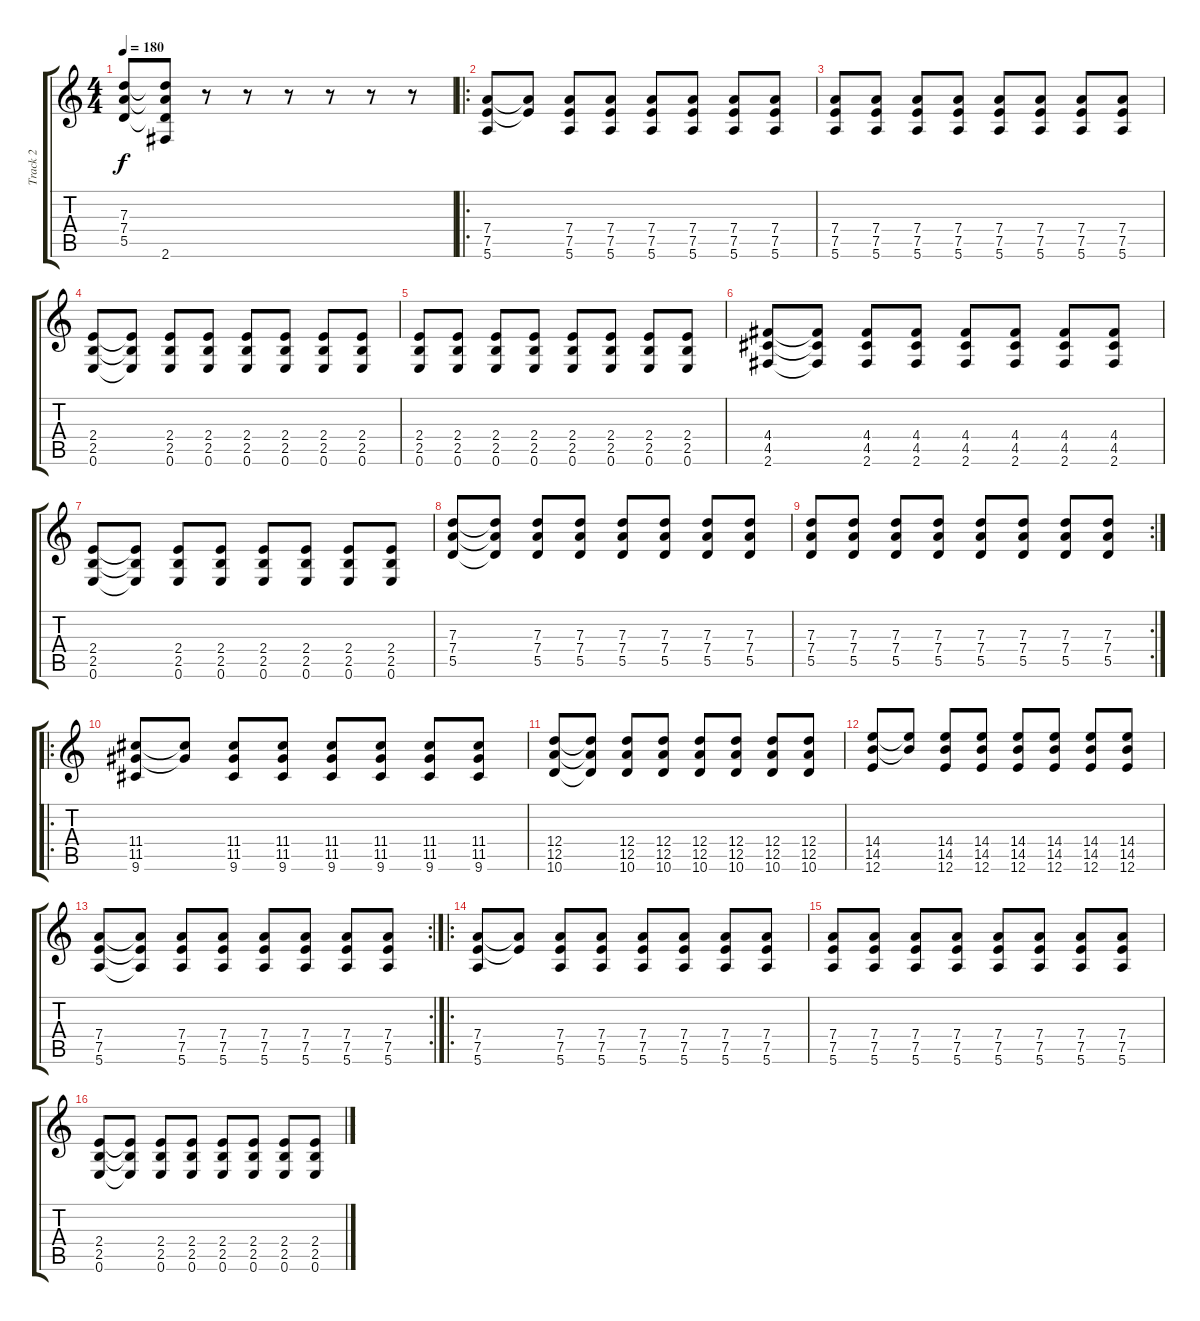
\track ("Track 2" "Track 2") {instrument distortionguitar}
\staff {score tabs}
\tuning (E4 B3 G3 D3 A2 E2) {hide}
\ts (4 4)
\tempo 180
\clef g2
\ks c
(7.3 7.4 5.5).8{dy f} (7.3{t} 7.4{t} 5.5{t} 2.6{t}).8 r.8 r.8 r.8 r.8 r.8 r.8 |
\ro
(7.4 7.5 5.6).8 (7.4{t} 7.5{t}).8 (7.4 7.5 5.6).8 (7.4 7.5 5.6).8 (7.4 7.5 5.6).8 (7.4 7.5 5.6).8 (7.4 7.5 5.6).8 (7.4 7.5 5.6).8 |
(7.4 7.5 5.6).8 (7.4 7.5 5.6).8 (7.4 7.5 5.6).8 (7.4 7.5 5.6).8 (7.4 7.5 5.6).8 (7.4 7.5 5.6).8 (7.4 7.5 5.6).8 (7.4 7.5 5.6).8 |
(2.4 2.5 0.6).8 (2.4{t} 2.5{t} 0.6{t}).8 (2.4 2.5 0.6).8 (2.4 2.5 0.6).8 (2.4 2.5 0.6).8 (2.4 2.5 0.6).8 (2.4 2.5 0.6).8 (2.4 2.5 0.6).8 |
(2.4 2.5 0.6).8 (2.4 2.5 0.6).8 (2.4 2.5 0.6).8 (2.4 2.5 0.6).8 (2.4 2.5 0.6).8 (2.4 2.5 0.6).8 (2.4 2.5 0.6).8 (2.4 2.5 0.6).8 |
(4.4 4.5 2.6).8 (4.4{t} 4.5{t} 2.6{t}).8 (4.4 4.5 2.6).8 (4.4 4.5 2.6).8 (4.4 4.5 2.6).8 (4.4 4.5 2.6).8 (4.4 4.5 2.6).8 (4.4 4.5 2.6).8 |
(2.4 2.5 0.6).8 (2.4{t} 2.5{t} 0.6{t}).8 (2.4 2.5 0.6).8 (2.4 2.5 0.6).8 (2.4 2.5 0.6).8 (2.4 2.5 0.6).8 (2.4 2.5 0.6).8 (2.4 2.5 0.6).8 |
(7.3 7.4 5.5).8 (7.3{t} 7.4{t} 5.5{t}).8 (7.3 7.4 5.5).8 (7.3 7.4 5.5).8 (7.3 7.4 5.5).8 (7.3 7.4 5.5).8 (7.3 7.4 5.5).8 (7.3 7.4 5.5).8 |
\rc 2
(7.3 7.4 5.5).8 (7.3 7.4 5.5).8 (7.3 7.4 5.5).8 (7.3 7.4 5.5).8 (7.3 7.4 5.5).8 (7.3 7.4 5.5).8 (7.3 7.4 5.5).8 (7.3 7.4 5.5).8 |
\ro
(11.4 11.5 9.6).8 (11.4{t} 11.5{t}).8 (11.4 11.5 9.6).8 (11.4 11.5 9.6).8 (11.4 11.5 9.6).8 (11.4 11.5 9.6).8 (11.4 11.5 9.6).8 (11.4 11.5 9.6).8 |
(12.4 12.5 10.6).8 (12.4{t} 12.5{t} 10.6{t}).8 (12.4 12.5 10.6).8 (12.4 12.5 10.6).8 (12.4 12.5 10.6).8 (12.4 12.5 10.6).8 (12.4 12.5 10.6).8 (12.4 12.5 10.6).8 |
(14.4 14.5 12.6).8 (14.4{t} 14.5{t}).8 (14.4 14.5 12.6).8 (14.4 14.5 12.6).8 (14.4 14.5 12.6).8 (14.4 14.5 12.6).8 (14.4 14.5 12.6).8 (14.4 14.5 12.6).8 |
\rc 2
(7.4 7.5 5.6).8 (7.4{t} 7.5{t} 5.6{t}).8 (7.4 7.5 5.6).8 (7.4 7.5 5.6).8 (7.4 7.5 5.6).8 (7.4 7.5 5.6).8 (7.4 7.5 5.6).8 (7.4 7.5 5.6).8 |
\ro
(7.4 7.5 5.6).8 (7.4{t} 7.5{t}).8 (7.4 7.5 5.6).8 (7.4 7.5 5.6).8 (7.4 7.5 5.6).8 (7.4 7.5 5.6).8 (7.4 7.5 5.6).8 (7.4 7.5 5.6).8 |
(7.4 7.5 5.6).8 (7.4 7.5 5.6).8 (7.4 7.5 5.6).8 (7.4 7.5 5.6).8 (7.4 7.5 5.6).8 (7.4 7.5 5.6).8 (7.4 7.5 5.6).8 (7.4 7.5 5.6).8 |
(2.4 2.5 0.6).8 (2.4{t} 2.5{t} 0.6{t}).8 (2.4 2.5 0.6).8 (2.4 2.5 0.6).8 (2.4 2.5 0.6).8 (2.4 2.5 0.6).8 (2.4 2.5 0.6).8 (2.4 2.5 0.6).8
